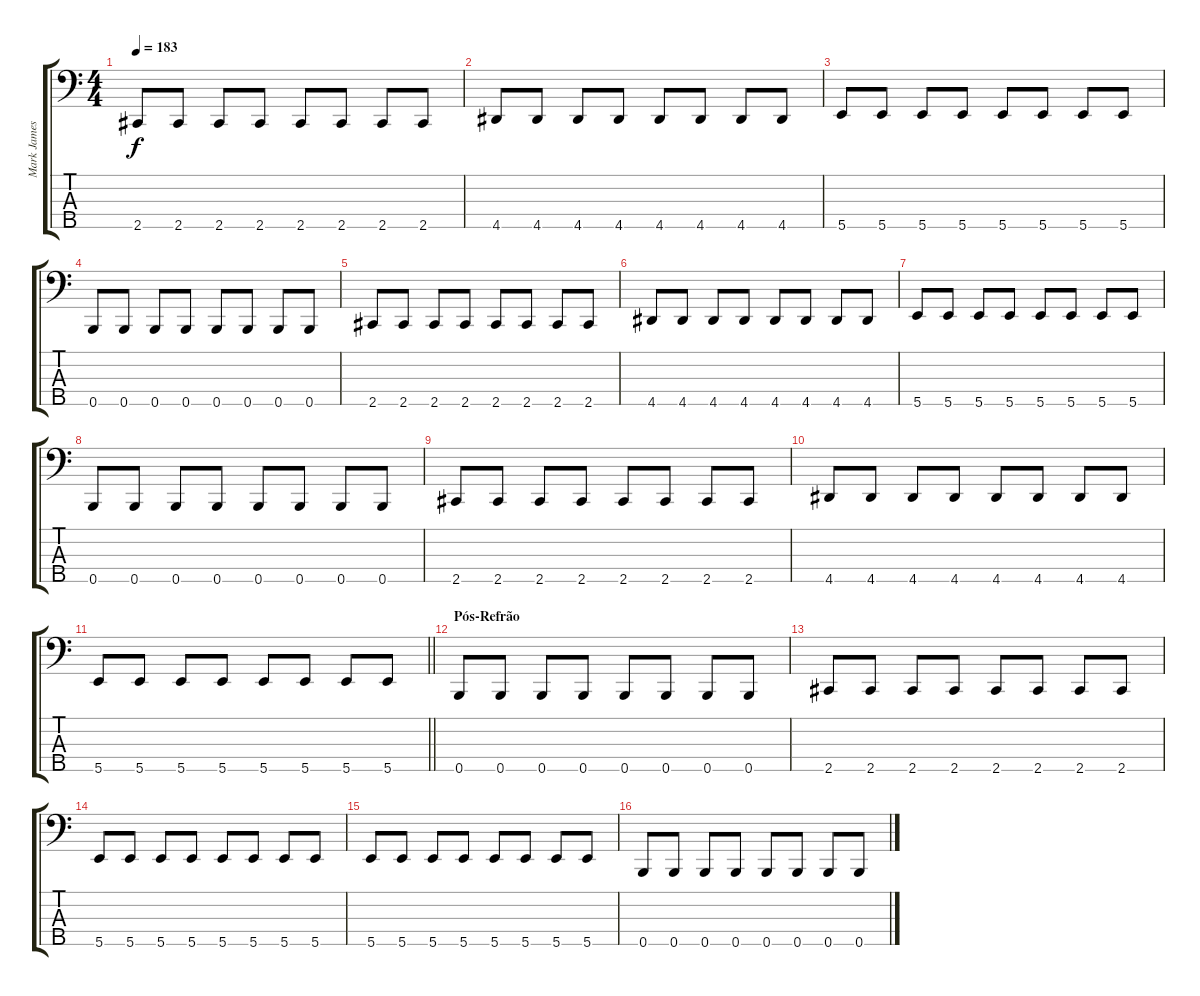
\track ("Mark James" "Mark James") {instrument electricbassfinger}
\staff {score tabs}
\tuning (G2 D2 A1 E1 B0) {hide}
\ts (4 4)
\tempo 183
\clef f4
\ks c
2.5.8{dy f} 2.5.8 2.5.8 2.5.8 2.5.8 2.5.8 2.5.8 2.5.8 |
4.5.8 4.5.8 4.5.8 4.5.8 4.5.8 4.5.8 4.5.8 4.5.8 |
5.5.8 5.5.8 5.5.8 5.5.8 5.5.8 5.5.8 5.5.8 5.5.8 |
0.5.8 0.5.8 0.5.8 0.5.8 0.5.8 0.5.8 0.5.8 0.5.8 |
2.5.8 2.5.8 2.5.8 2.5.8 2.5.8 2.5.8 2.5.8 2.5.8 |
4.5.8 4.5.8 4.5.8 4.5.8 4.5.8 4.5.8 4.5.8 4.5.8 |
5.5.8 5.5.8 5.5.8 5.5.8 5.5.8 5.5.8 5.5.8 5.5.8 |
0.5.8 0.5.8 0.5.8 0.5.8 0.5.8 0.5.8 0.5.8 0.5.8 |
2.5.8 2.5.8 2.5.8 2.5.8 2.5.8 2.5.8 2.5.8 2.5.8 |
4.5.8 4.5.8 4.5.8 4.5.8 4.5.8 4.5.8 4.5.8 4.5.8 |
\barLineRight lightlight
5.5.8 5.5.8 5.5.8 5.5.8 5.5.8 5.5.8 5.5.8 5.5.8 |
\section ("" "Pós-Refrão")
0.5.8 0.5.8 0.5.8 0.5.8 0.5.8 0.5.8 0.5.8 0.5.8 |
2.5.8 2.5.8 2.5.8 2.5.8 2.5.8 2.5.8 2.5.8 2.5.8 |
5.5.8 5.5.8 5.5.8 5.5.8 5.5.8 5.5.8 5.5.8 5.5.8 |
5.5.8 5.5.8 5.5.8 5.5.8 5.5.8 5.5.8 5.5.8 5.5.8 |
0.5.8 0.5.8 0.5.8 0.5.8 0.5.8 0.5.8 0.5.8 0.5.8
